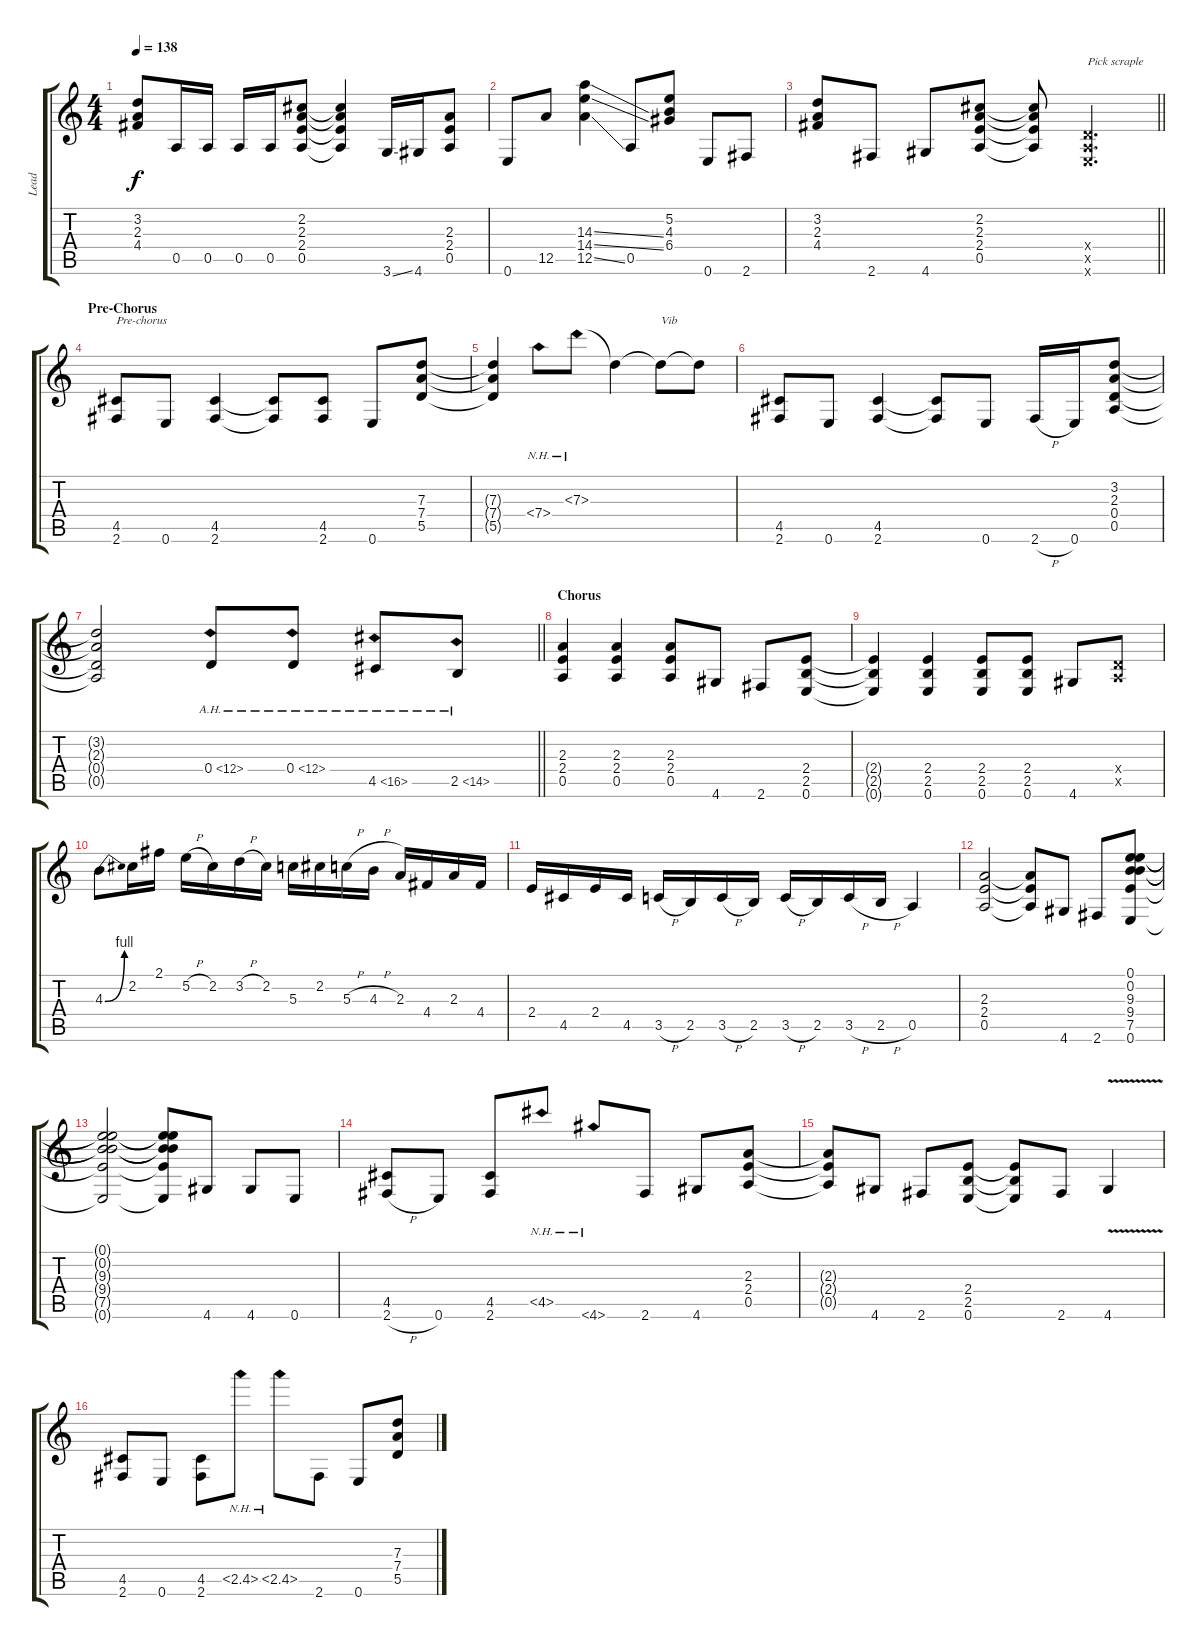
\track ("Lead" "Lead") {instrument distortionguitar}
\staff {score tabs}
\tuning (E4 B3 G3 D3 A2 E2) {hide}
\ts (4 4)
\tempo 138
\clef g2
\ks c
(3.2 2.3 4.4).8{dy f} 0.5.16 0.5.16 0.5.16 0.5.16 (2.2 2.3 2.4 0.5).8 (2.2{t} 2.3{t} 2.4{t} 0.5{t}).4 3.6{ss}.16 4.6.16 (2.3 2.4 0.5).8 |
0.6.8 12.5.8 (14.3{ss} 14.4{ss} 12.5{ss}).4 0.5.8 (5.2 4.3 6.4).8 0.6.8 2.6.8 |
\barLineRight lightlight
(3.2 2.3 4.4).8 2.6.8 4.6.8 (2.2 2.3 2.4 0.5).8 (2.2{t} 2.3{t} 2.4{t} 0.5{t}).8 (0.4{x} 0.5{x} 0.6{x}).4{d txt "Pick scraple"} |
\section ("" "Pre-Chorus")
(4.5 2.6).8{txt "Pre-chorus"} 0.6.8 (4.5 2.6).4 (4.5{t} 2.6{t}).8 (4.5 2.6).8 0.6.8 (7.3 7.4 5.5).8 |
(7.3{t} 7.4{t} 5.5{t}).4 7.4{nh}.8 7.3{nh}.8 7.3{t}.4 7.3{t}.8{txt "Vib"} 7.3{t}.8 |
(4.5 2.6).8 0.6.8 (4.5 2.6).4 (4.5{t} 2.6{t}).8 0.6.8 2.6{h}.16 0.6.16 (3.2 2.3 0.4 0.5).8 |
\barLineRight lightlight
(3.2{t} 2.3{t} 0.4{t} 0.5{t}).2 0.4{ah 12}.8 0.4{ah 12}.8 4.5{ah 12}.8 2.5{ah 12}.8 |
\section ("" "Chorus")
(2.3 2.4 0.5).4 (2.3 2.4 0.5).4 (2.3 2.4 0.5).8 4.6.8 2.6.8 (2.4 2.5 0.6).8 |
(2.4{t} 2.5{t} 0.6{t}).4 (2.4 2.5 0.6).4 (2.4 2.5 0.6).8 (2.4 2.5 0.6).8 4.6.8 (0.4{x} 0.5{x}).8 |
4.3{be (bend 0 0 60 4)}.8 2.2.16 2.1.16 5.2{h}.16 2.2.16 3.2{h}.16 2.2.16 5.3.16 2.2.16 5.3{h}.16 4.3{h}.16 2.3.16 4.4.16 2.3.16 4.4.16 |
2.4.16 4.5.16 2.4.16 4.5.16 3.5{h}.16 2.5.16 3.5{h}.16 2.5.16 3.5{h}.16 2.5.16 3.5{h}.16 2.5{h}.16 0.5.4 |
(2.3 2.4 0.5).2 (2.3{t} 2.4{t} 0.5{t}).8 4.6.8 2.6.8 (0.1 0.2 9.3 9.4 7.5 0.6).8 |
(0.1{t} 0.2{t} 9.3{t} 9.4{t} 7.5{t} 0.6{t}).2 (0.1{t} 0.2{t} 9.3{t} 9.4{t} 7.5{t} 0.6{t}).8 4.6.8 4.6.8 0.6.8 |
(4.5 2.6{h}).8 0.6.8 (4.5 2.6).8 4.5{nh}.8 4.6{nh}.8 2.6.8 4.6.8 (2.3 2.4 0.5).8 |
(2.3{t} 2.4{t} 0.5{t}).8 4.6.8 2.6.8 (2.4 2.5 0.6).8 (2.4{t} 2.5{t} 0.6{t}).8 2.6.8 4.6{v}.4 |
(4.5 2.6).8 0.6.8 (4.5 2.6).8 2.5{nh}.8 2.5{nh}.8 2.6.8 0.6.8 (7.3 7.4 5.5).8
